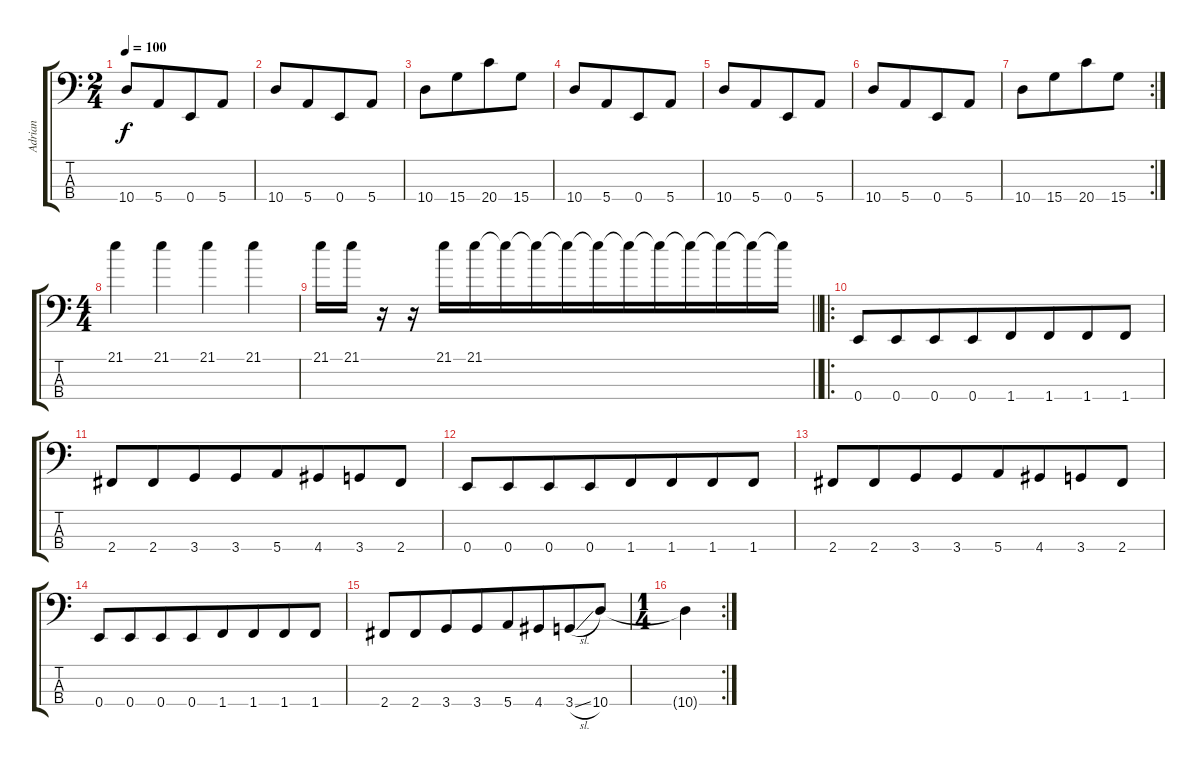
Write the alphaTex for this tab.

\track ("Adrian" "Adrian") {instrument electricbassfinger}
\staff {score tabs}
\tuning (G2 D2 A1 E1) {hide}
\ts (2 4)
\tempo 100
\clef f4
\ks c
10.4.8{dy f beam merge} 5.4.8{beam merge} 0.4.8{beam merge} 5.4.8 |
10.4.8{beam merge} 5.4.8{beam merge} 0.4.8{beam merge} 5.4.8 |
10.4.8{beam merge} 15.4.8{beam merge} 20.4.8{beam merge} 15.4.8 |
10.4.8{beam merge} 5.4.8{beam merge} 0.4.8{beam merge} 5.4.8 |
10.4.8{beam merge} 5.4.8{beam merge} 0.4.8{beam merge} 5.4.8 |
10.4.8{beam merge} 5.4.8{beam merge} 0.4.8{beam merge} 5.4.8 |
\rc 2
10.4.8{beam merge} 15.4.8{beam merge} 20.4.8{beam merge} 15.4.8 |
\ts (4 4)
21.1.4 21.1.4 21.1.4 21.1.4 |
\barLineRight lightlight
21.1.16{beam merge} 21.1.16 r.16 r.16 21.1.16{beam merge} 21.1.16{beam merge} 21.1{t}.16{beam merge} 21.1{t}.16{beam merge} 21.1{t}.16{beam merge} 21.1{t}.16{beam merge} 21.1{t}.16{beam merge} 21.1{t}.16{beam merge} 21.1{t}.16{beam merge} 21.1{t}.16{beam merge} 21.1{t}.16{beam merge} 21.1{t}.16 |
\ro
0.4.8{beam merge} 0.4.8{beam merge} 0.4.8{beam merge} 0.4.8{beam merge} 1.4.8{beam merge} 1.4.8{beam merge} 1.4.8{beam merge} 1.4.8 |
2.4.8{beam merge} 2.4.8{beam merge} 3.4.8{beam merge} 3.4.8{beam merge} 5.4.8{beam merge} 4.4.8{beam merge} 3.4.8{beam merge} 2.4.8 |
0.4.8{beam merge} 0.4.8{beam merge} 0.4.8{beam merge} 0.4.8{beam merge} 1.4.8{beam merge} 1.4.8{beam merge} 1.4.8{beam merge} 1.4.8 |
2.4.8{beam merge} 2.4.8{beam merge} 3.4.8{beam merge} 3.4.8{beam merge} 5.4.8{beam merge} 4.4.8{beam merge} 3.4.8{beam merge} 2.4.8 |
0.4.8{beam merge} 0.4.8{beam merge} 0.4.8{beam merge} 0.4.8{beam merge} 1.4.8{beam merge} 1.4.8{beam merge} 1.4.8{beam merge} 1.4.8 |
2.4.8{beam merge} 2.4.8{beam merge} 3.4.8{beam merge} 3.4.8{beam merge} 5.4.8{beam merge} 4.4.8{beam merge} 3.4{sl}.8{beam merge} 10.4.8 |
\rc 2
\ts (1 4)
10.4{t}.4
